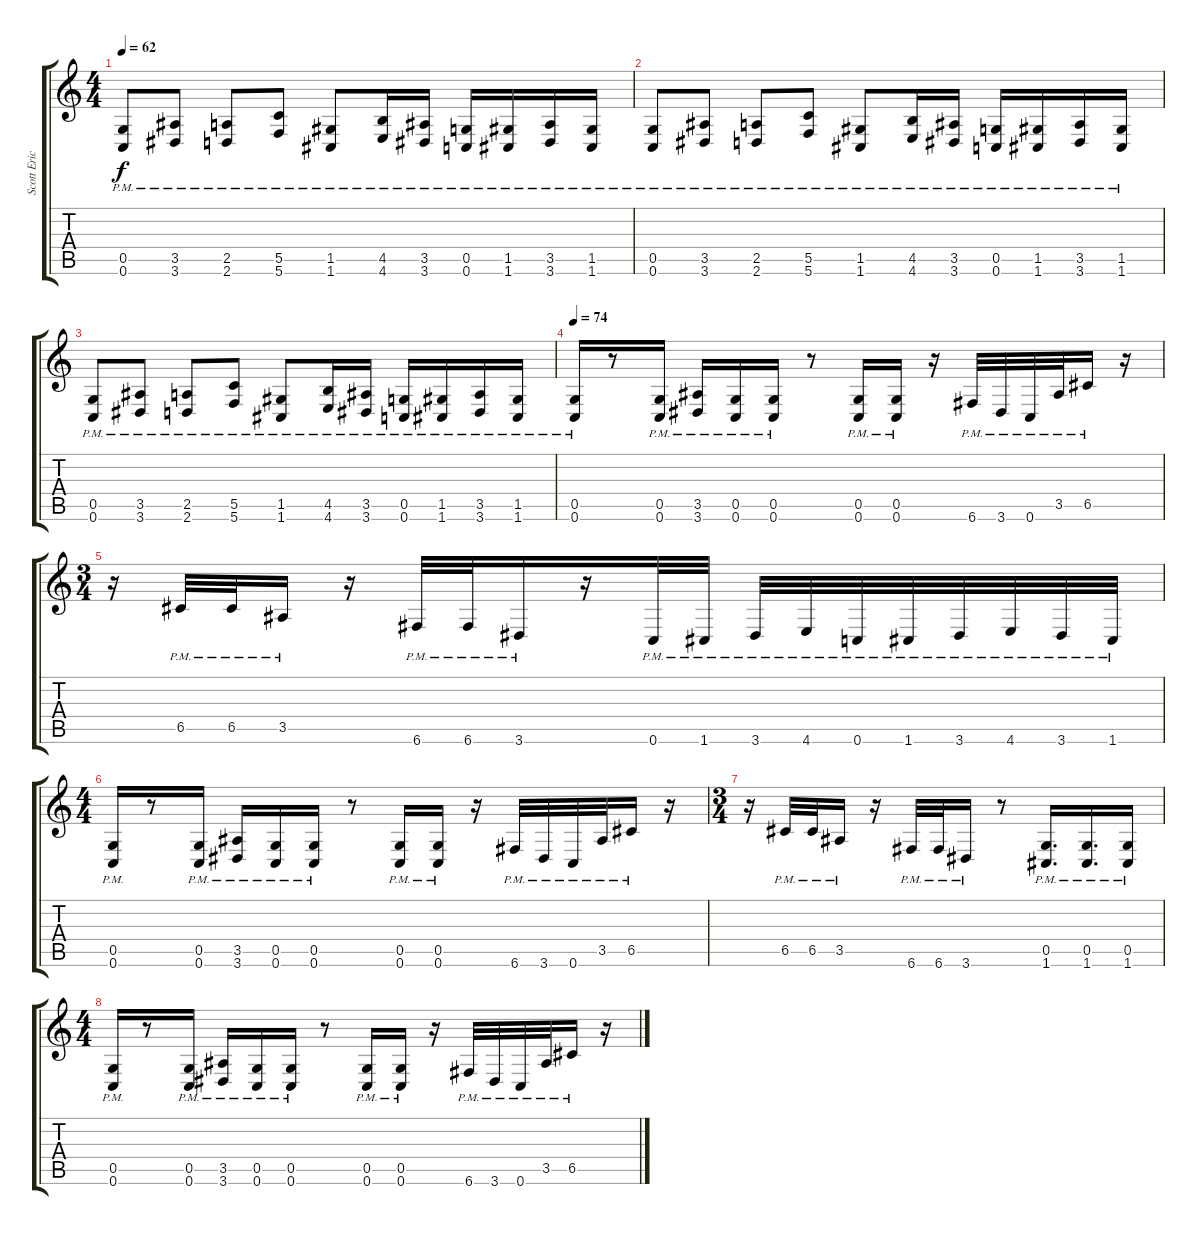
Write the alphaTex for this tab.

\track ("Scott Erickson---Rhtym Guitar" "Scott Eric") {instrument distortionguitar}
\staff {score tabs}
\tuning (D4 A3 F3 C3 G2 C2) {hide}
\ts (4 4)
\tempo 62
\clef g2
\ks c
(0.5{pm} 0.6).8{dy f} (3.5{pm} 3.6).8 (2.5{pm} 2.6).8 (5.5{pm} 5.6).8 (1.5{pm} 1.6).8 (4.5{pm} 4.6{pm}).16 (3.5{pm} 3.6{pm}).16 (0.5{pm} 0.6{pm}).16 (1.5{pm} 1.6{pm}).16 (3.5{pm} 3.6{pm}).16 (1.5{pm} 1.6{pm}).16 |
(0.5{pm} 0.6).8 (3.5{pm} 3.6).8 (2.5{pm} 2.6).8 (5.5{pm} 5.6).8 (1.5{pm} 1.6).8 (4.5{pm} 4.6{pm}).16 (3.5{pm} 3.6{pm}).16 (0.5{pm} 0.6{pm}).16 (1.5{pm} 1.6{pm}).16 (3.5{pm} 3.6{pm}).16 (1.5{pm} 1.6{pm}).16 |
(0.5{pm} 0.6).8 (3.5{pm} 3.6).8 (2.5{pm} 2.6).8 (5.5{pm} 5.6).8 (1.5{pm} 1.6).8 (4.5{pm} 4.6{pm}).16 (3.5{pm} 3.6{pm}).16 (0.5{pm} 0.6{pm}).16 (1.5{pm} 1.6{pm}).16 (3.5{pm} 3.6{pm}).16 (1.5{pm} 1.6{pm}).16 |
\tempo 74
(0.5{pm} 0.6{pm}).16 r.8 (0.5{pm} 0.6{pm}).16 (3.5{pm} 3.6{pm}).16 (0.5{pm} 0.6{pm}).16 (0.5{pm} 0.6{pm}).16 r.8 (0.5{pm} 0.6{pm}).16 (0.5{pm} 0.6{pm}).16 r.16 6.6{pm}.32 3.6{pm}.32 0.6{pm}.32 3.5{pm}.32 6.5{pm}.16 r.16 |
\ts (3 4)
r.16 6.5{pm}.32 6.5{pm}.32 3.5{pm}.16 r.16 6.6{pm}.32 6.6{pm}.32 3.6{pm}.16 r.16 0.6{pm}.32 1.6{pm}.32 3.6{pm}.32 4.6{pm}.32 0.6{pm}.32 1.6{pm}.32 3.6{pm}.32 4.6{pm}.32 3.6{pm}.32 1.6{pm}.32 |
\ts (4 4)
(0.5{pm} 0.6{pm}).16 r.8 (0.5{pm} 0.6{pm}).16 (3.5{pm} 3.6{pm}).16 (0.5{pm} 0.6{pm}).16 (0.5{pm} 0.6{pm}).16 r.8 (0.5{pm} 0.6{pm}).16 (0.5{pm} 0.6{pm}).16 r.16 6.6{pm}.32 3.6{pm}.32 0.6{pm}.32 3.5{pm}.32 6.5{pm}.16 r.16 |
\ts (3 4)
r.16 6.5{pm}.32 6.5{pm}.32 3.5{pm}.16 r.16 6.6{pm}.32 6.6{pm}.32 3.6{pm}.16 r.8 (0.5{pm} 1.6).16{d} (0.5{pm} 1.6).16{d} (0.5{pm} 1.6).16 |
\ts (4 4)
(0.5{pm} 0.6{pm}).16 r.8 (0.5{pm} 0.6{pm}).16 (3.5{pm} 3.6{pm}).16 (0.5{pm} 0.6{pm}).16 (0.5{pm} 0.6{pm}).16 r.8 (0.5{pm} 0.6{pm}).16 (0.5{pm} 0.6{pm}).16 r.16 6.6{pm}.32 3.6{pm}.32 0.6{pm}.32 3.5{pm}.32 6.5{pm}.16 r.16
